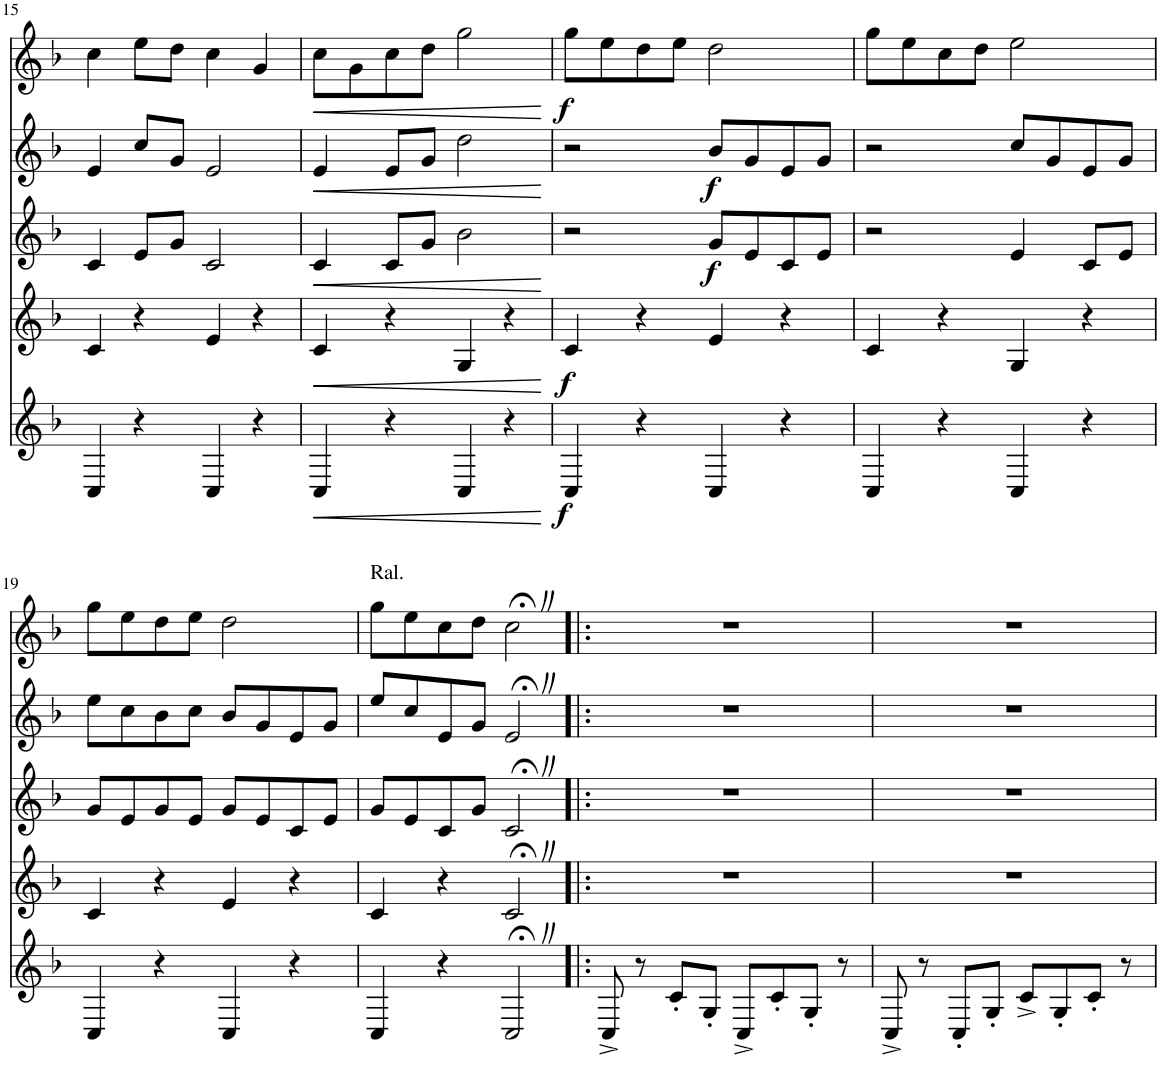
**kern	**dynam	**kern	**dynam	**kern	**dynam	**kern	**dynam	**kern	**dynam
*part5	*part5	*part4	*part4	*part3	*part3	*part2	*part2	*part1	*part1
*staff5	*staff5	*staff4	*staff4	*staff3	*staff3	*staff2	*staff2	*staff1	*staff1
*I"Cor en Fa	*	*I"Cor en Fa	*	*I"Cor en Fa	*	*I"Cor en Fa	*	*I"Cor en Fa	*
!!LO:PB:g=z
*clefG2	*	*clefG2	*	*clefG2	*	*clefG2	*	*clefG2	*
*Trd4c7	*	*Trd4c7	*	*Trd4c7	*	*Trd4c7	*	*Trd4c7	*
*k[b-]	*	*k[b-]	*	*k[b-]	*	*k[b-]	*	*k[b-]	*
*M4/4	*	*M4/4	*	*M4/4	*	*M4/4	*	*M4/4	*
=15	=15	=15	=15	=15	=15	=15	=15	=15	=15
4C/	.	4c/	.	4c/	.	4e/	.	4cc\	.
4r	.	4r	.	8e/L	.	8cc/L	.	8ee\L	.
.	.	.	.	8g/J	.	8g/J	.	8dd\J	.
4C/	.	4e/	.	2c/	.	2e/	.	4cc\	.
4r	.	4r	.	.	.	.	.	4g/	.
=16	=16	=16	=16	=16	=16	=16	=16	=16	=16
!	!LO:HP:b	!	!LO:HP:b	!	!LO:HP:b	!	!LO:HP:b	!	!LO:HP:b
4C/	<	4c/	<	4c/	<	4e/	<	8cc\L	<
.	.	.	.	.	.	.	.	8g\	.
4r	.	4r	.	8c/L	.	8e/L	.	8cc\	.
.	.	.	.	8g/J	.	8g/J	.	8dd\J	.
4C/	.	4G/	.	2b-\	.	2dd\	.	2gg\	.
4r	.	4r	.	.	.	.	.	.	.
.	[	.	[	.	[	.	[	.	[
=17	=17	=17	=17	=17	=17	=17	=17	=17	=17
!	!LO:DY:b	!	!LO:DY:b	!	!	!	!	!	!LO:DY:b
4C/	f	4c/	f	2r	.	2r	.	8gg\L	f
.	.	.	.	.	.	.	.	8ee\	.
4r	.	4r	.	.	.	.	.	8dd\	.
.	.	.	.	.	.	.	.	8ee\J	.
!	!	!	!	!	!LO:DY:b	!	!LO:DY:b	!	!
4C/	.	4e/	.	8g/L	f	8b-/L	f	2dd\	.
.	.	.	.	8e/	.	8g/	.	.	.
4r	.	4r	.	8c/	.	8e/	.	.	.
.	.	.	.	8e/J	.	8g/J	.	.	.
=18	=18	=18	=18	=18	=18	=18	=18	=18	=18
4C/	.	4c/	.	2r	.	2r	.	8gg\L	.
.	.	.	.	.	.	.	.	8ee\	.
4r	.	4r	.	.	.	.	.	8cc\	.
.	.	.	.	.	.	.	.	8dd\J	.
4C/	.	4G/	.	4e/	.	8cc/L	.	2ee\	.
.	.	.	.	.	.	8g/	.	.	.
4r	.	4r	.	8c/L	.	8e/	.	.	.
.	.	.	.	8e/J	.	8g/J	.	.	.
!!LO:LB:g=z
=19	=19	=19	=19	=19	=19	=19	=19	=19	=19
4C/	.	4c/	.	8g/L	.	8ee\L	.	8gg\L	.
.	.	.	.	8e/	.	8cc\	.	8ee\	.
4r	.	4r	.	8g/	.	8b-\	.	8dd\	.
.	.	.	.	8e/J	.	8cc\J	.	8ee\J	.
4C/	.	4e/	.	8g/L	.	8b-/L	.	2dd\	.
.	.	.	.	8e/	.	8g/	.	.	.
4r	.	4r	.	8c/	.	8e/	.	.	.
.	.	.	.	8e/J	.	8g/J	.	.	.
=20	=20	=20	=20	=20	=20	=20	=20	=20	=20
!	!	!	!	!	!	!	!	!LO:TX:a:t=Ral.	!
4C/	.	4c/	.	8g/L	.	8ee/L	.	8gg\L	.
.	.	.	.	8e/	.	8cc/	.	8ee\	.
4r	.	4r	.	8c/	.	8e/	.	8cc\	.
.	.	.	.	8g/J	.	8g/J	.	8dd\J	.
2C;<Z/	.	2c;<Z/	.	2c;<Z/	.	2e;<Z/	.	2cc;<Z\	.
=21!|:	=21!|:	=21!|:	=21!|:	=21!|:	=21!|:	=21!|:	=21!|:	=21!|:	=21!|:
8C^/	.	1r	.	1r	.	1r	.	1r	.
8r	.	.	.	.	.	.	.	.	.
8c'/L	.	.	.	.	.	.	.	.	.
8G'/J	.	.	.	.	.	.	.	.	.
8C^/L	.	.	.	.	.	.	.	.	.
8c'/	.	.	.	.	.	.	.	.	.
8G'/J	.	.	.	.	.	.	.	.	.
8r	.	.	.	.	.	.	.	.	.
=22	=22	=22	=22	=22	=22	=22	=22	=22	=22
8C^/	.	1r	.	1r	.	1r	.	1r	.
8r	.	.	.	.	.	.	.	.	.
8C'/L	.	.	.	.	.	.	.	.	.
8G'/J	.	.	.	.	.	.	.	.	.
8c^/L	.	.	.	.	.	.	.	.	.
8G'/	.	.	.	.	.	.	.	.	.
8c'/J	.	.	.	.	.	.	.	.	.
8r	.	.	.	.	.	.	.	.	.
=	=	=	=	=	=	=	=	=	=
*-	*-	*-	*-	*-	*-	*-	*-	*-	*-
